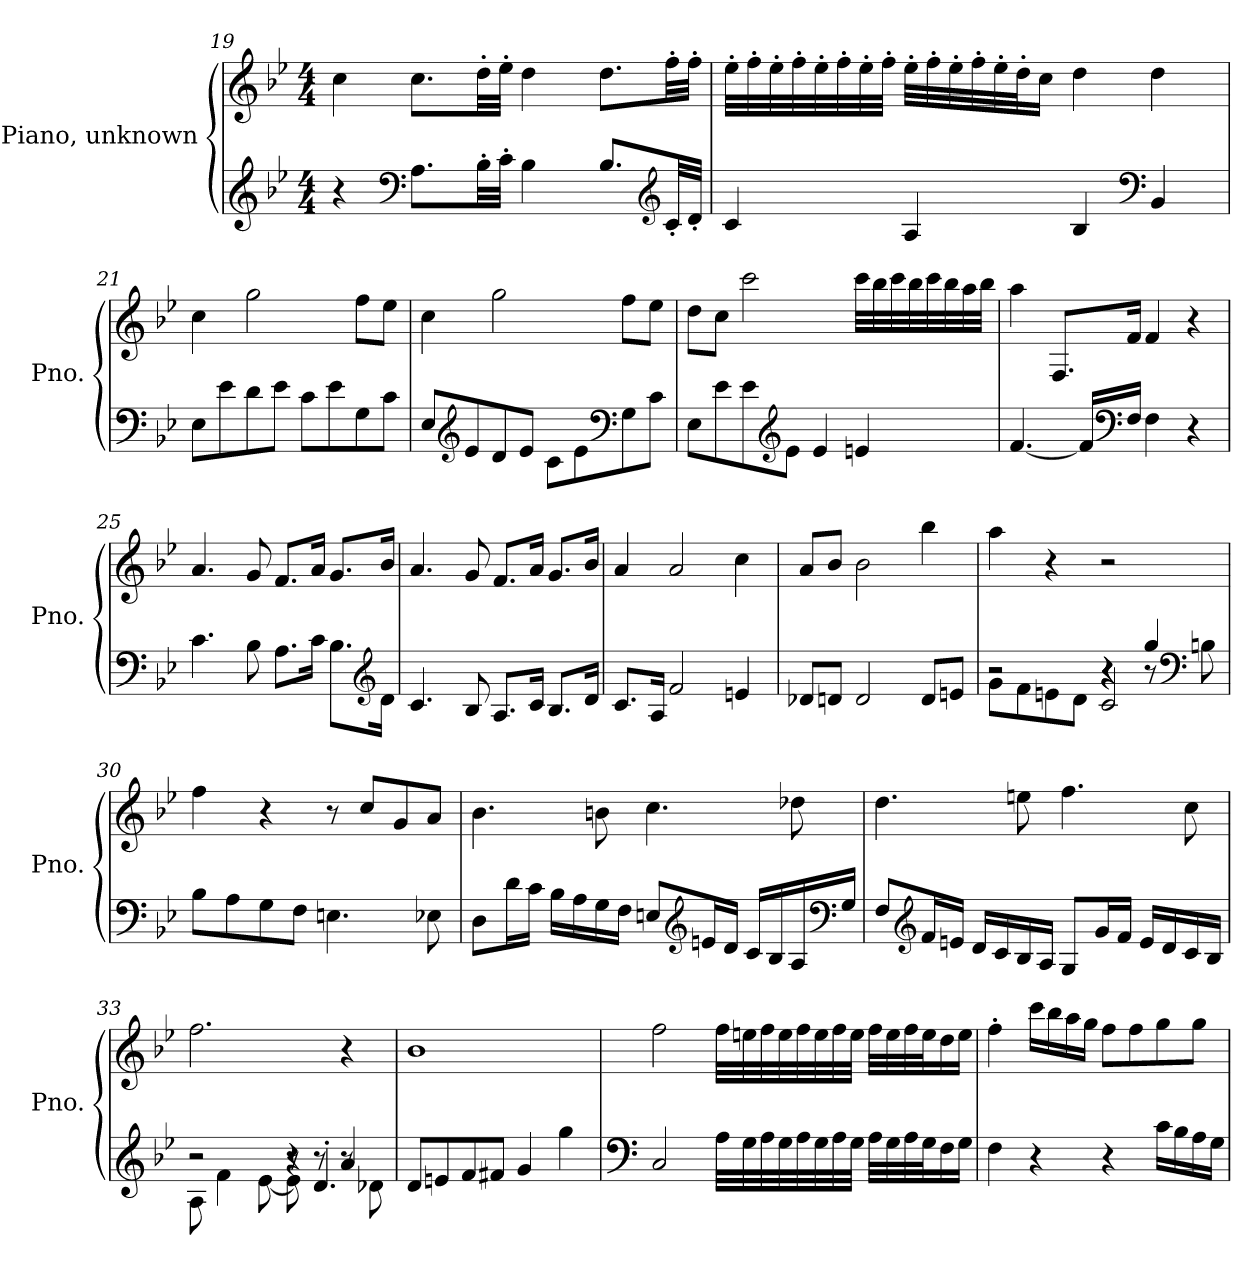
**kern	**kern
*part1	*part1
*staff2	*staff1
*I"Piano, unknown	*
*I'Pno.	*
!!LO:LB:g=z
*clefG2	*clefG2
*k[b-e-]	*k[b-e-]
*M4/4	*M4/4
=19	=19
4r	4cc\
*clefF4	*
8.A\L	8.cc\L
32B-'\LL	32dd'\LL
32c'\JJJ	32ee-'\JJJ
4B-\	4dd\
8.B-/L	8.dd\L
*clefG2	*
32c'/LL	32ff'\LL
32d'/JJJ	32ff'\JJJ
=20	=20
4c/	32ee-'\LLL
.	32ff'\
.	32ee-'\
.	32ff'\
.	32ee-'\
.	32ff'\
.	32ee-'\
.	32ff'\JJJ
4A/	32ee-'\LLL
.	32ff'\
.	32ee-'\
.	32ff'\
.	32ee-'\
.	32dd'\J
.	16cc\JJ
4B-/	4dd\
*clefF4	*
4BB-/	4dd\
=21	=21
8E-\L	4cc\
8e-\	.
8d\	2gg\
8e-\J	.
8c\L	.
8e-\	.
8G\	8ff\L
8c\J	8ee-\J
!!LO:LB:g=z
=22	=22
8E-/L	4cc\
*clefG2	*
8e-/	.
8d/	2gg\
8e-/J	.
8c\L	.
8e-\	.
*clefF4	*
8G\	8ff\L
8c\J	8ee-\J
=23	=23
8E-\L	8dd\L
8e-\	8cc\J
8e-\	2ccc\
*clefG2	*
8e-\J	.
4e-/	.
4en/	32ccc\LLL
.	32bb-\
.	32ccc\
.	32bb-\
.	32ccc\
.	32bb-\
.	32aa\
.	32bb-\JJJ
=24	=24
[4.f/	4aa\
.	8.F/L
16f/LL]	.
*clefF4	*
16F/JJ	16f/Jk
4F\	4f/
4r	4r
!!LO:PB:g=z
=25	=25
4.c\	4.a/
8B-\	8g/
8.A\L	8.f/L
16c\Jk	16a/Jk
8.B-\L	8.g/L
*clefG2	*
16d\Jk	16b-/Jk
=26	=26
4.c/	4.a/
8B-/	8g/
8.A/L	8.f/L
16c/Jk	16a/Jk
8.B-/L	8.g/L
16d/Jk	16b-/Jk
=27	=27
8.c/L	4a/
16A/Jk	.
2f/	2a/
4en/	4cc\
=28	=28
8d-X/L	8a/L
8dn/J	8b-/J
2d/	2b-\
8d/L	4bb-\
8en/J	.
=29	=29
*^	*
*	*^	*
2r	8g\L	2r	4aa\
.	8f\	.	.
.	8en\	.	4r
.	8d\J	.	.
4r	4r	2c/	2r
4gg/	8r	.	.
*clefF4	*	*	*
.	8Bn\	.	.
*v	*v	*v	*
!!LO:LB:g=z
=30	=30
8B-\L	4ff\
8A\	.
8G\	4r
8F\J	.
4.En\	8r
.	8cc/L
.	8g/
8E-X\	8a/J
=31	=31
8D\L	4.b-\
16d\L	.
16c\JJ	.
16B-\LL	.
16A\	.
16G\	8bn\
16F\JJ	.
8En/L	4.cc\
*clefG2	*
16en/L	.
16d/JJ	.
16c/LL	.
16B-/	.
16A/	8dd-X\
*clefF4	*
16G/JJ	.
!!LO:LB:g=z
=32	=32
8F/L	4.dd\
*clefG2	*
16f/L	.
16en/JJ	.
16d/LL	.
16c/	.
16B-/	8een\
16A/JJ	.
8G/L	4.ff\
16g/L	.
16f/JJ	.
16e/LL	.
16d/	.
16c/	8cc\
16B-/JJ	.
=33	=33
*^	*
*	*^	*
2r	8A\	2r	2.ff\
.	4f\	.	.
.	[8e-\	.	.
4r	8e-\]	8r	.
.	8r	4.d'/	.
4a/	8r	.	4r
.	8d-X\	.	.
*v	*v	*v	*
=34	=34
8d/L	1b-
8en/	.
8f/	.
8f#X/J	.
4g/	.
4gg\	.
!!LO:LB:g=z
=35	=35
*clefF4	*
2C/	2ff\
32A\LLL	32ff\LLL
32G\	32een\
32A\	32ff\
32G\	32ee\
32A\	32ff\
32G\	32ee\
32A\	32ff\
32G\JJJ	32ee\JJJ
32A\LLL	32ff\LLL
32G\	32ee\
32A\	32ff\
32G\J	32ee\J
16F\	16dd\
16G\JJ	16ee\JJ
=36	=36
4F\	4ff'\
4r	16ccc\LL
.	16bb-\
.	16aa\
.	16gg\JJ
4r	8ff\L
.	8ff\
16c\LL	8gg\
16B-\	.
16A\	8gg\J
16G\JJ	.
=	=
*-	*-
